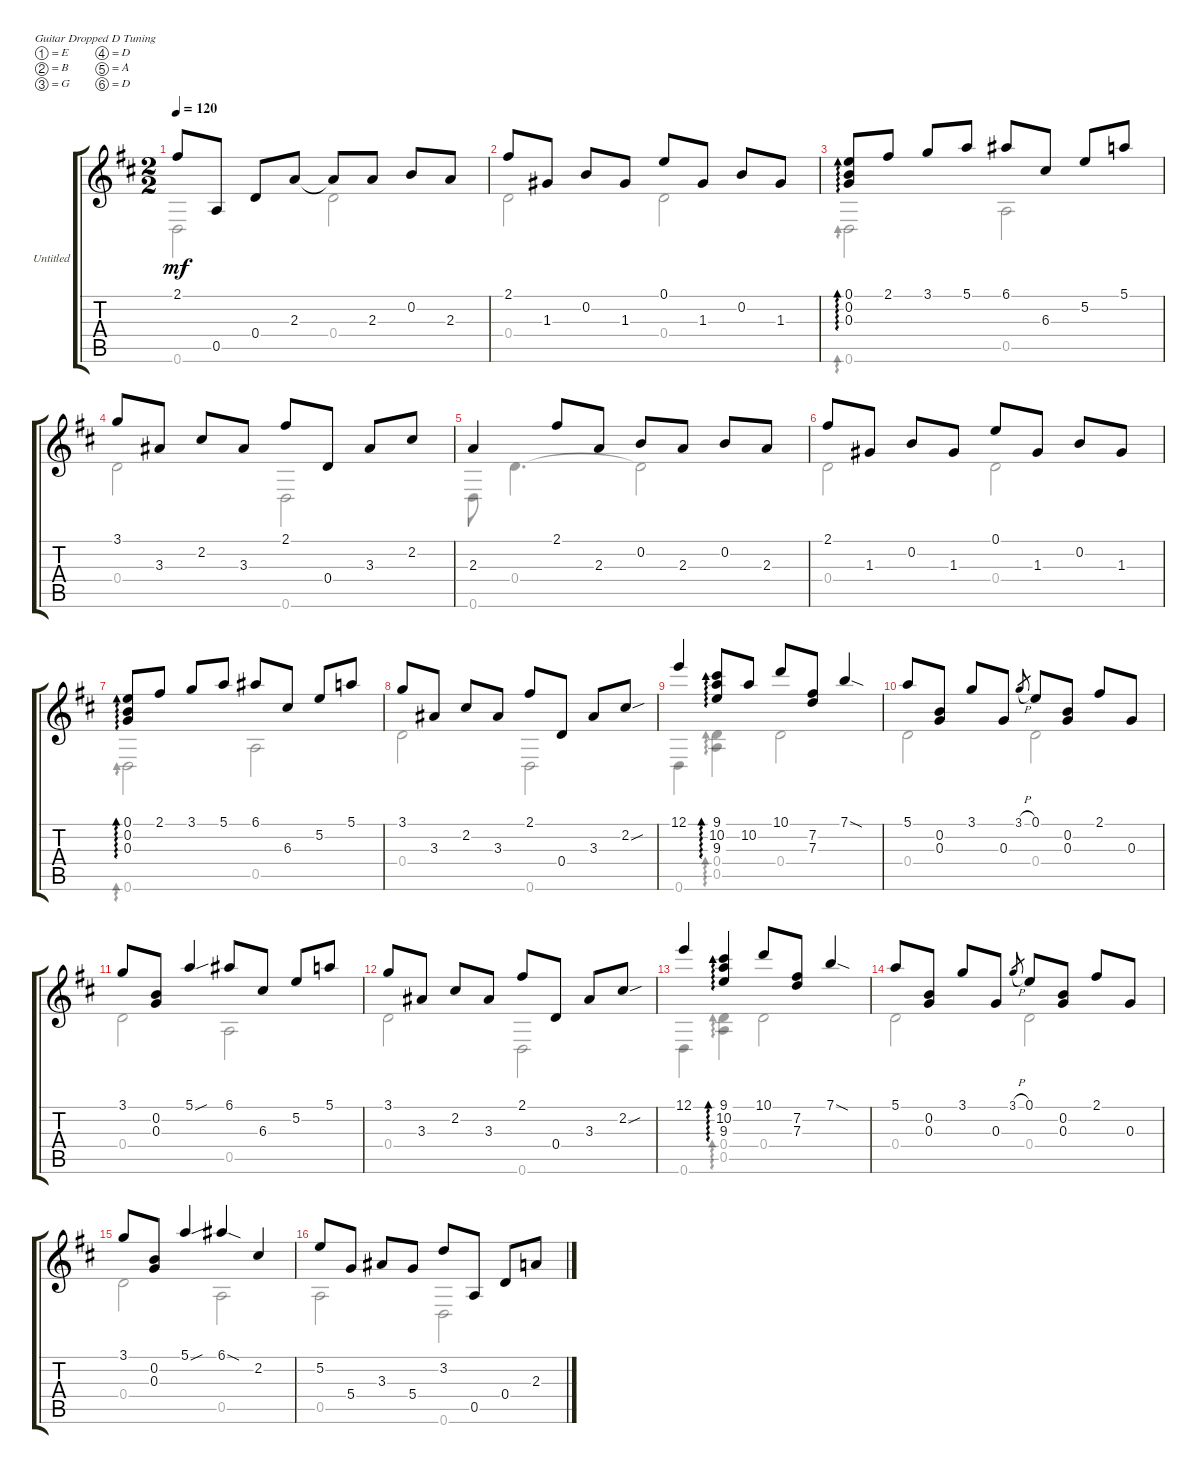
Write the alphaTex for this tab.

\bracketExtendMode groupsimilarinstruments
\firstSystemTrackNameOrientation horizontal
\otherSystemsTrackNameOrientation horizontal
\track ("Untitled" "Untitled") {instrument acousticguitarnylon}
\staff {score tabs}
\tuning (E4 B3 G3 D3 A2 D2)
\voice
\ts (2 2)
\tempo 120
\clef g2
\ks d
2.1.8{dy mf instrument acousticguitarnylon} 0.5.8 0.4.8 2.3.8 2.3{t}.8 2.3.8 0.2.8 2.3.8 |
2.1.8 1.3.8 0.2.8 1.3.8 0.1.8 1.3.8 0.2.8 1.3.8 |
(0.1 0.2 0.3).8{ad 0} 2.1.8 3.1.8 5.1.8 6.1.8 6.3.8 5.2.8 5.1.8 |
3.1.8 3.3.8 2.2.8 3.3.8 2.1.8 0.4.8 3.3.8 2.2.8 |
2.3.4 2.1.8 2.3.8 0.2.8 2.3.8 0.2.8 2.3.8 |
2.1.8 1.3.8 0.2.8 1.3.8 0.1.8 1.3.8 0.2.8 1.3.8 |
(0.1 0.2 0.3).8{ad 0} 2.1.8 3.1.8 5.1.8 6.1.8 6.3.8 5.2.8 5.1.8 |
3.1.8 3.3.8 2.2.8 3.3.8 2.1.8 0.4.8 3.3.8 2.2{sou}.8 |
12.1.4 (9.1 10.2 9.3).8{ad 0} 10.2.8 10.1.8 (7.2 7.3).8 7.1{sod}.4 |
5.1.8 (0.2 0.3).8 3.1.8 0.3.8 3.1{h}.8{gr} 0.1.8 (0.2 0.3).8 2.1.8 0.3.8 |
3.1.8 (0.2 0.3).8 5.1{sou}.4 6.1.8 6.3.8 5.2.8 5.1.8 |
3.1.8 3.3.8 2.2.8 3.3.8 2.1.8 0.4.8 3.3.8 2.2{sou}.8 |
12.1.4 (9.1 10.2 9.3).4{ad 0} 10.1.8 (7.2 7.3).8 7.1{sod}.4 |
5.1.8 (0.2 0.3).8 3.1.8 0.3.8 3.1{h}.8{gr} 0.1.8 (0.2 0.3).8 2.1.8 0.3.8 |
3.1.8 (0.2 0.3).8 5.1{sou}.4 6.1{sod}.4 2.2.4 |
5.2.8 5.4.8 3.3.8 5.4.8 3.2.8 0.5.8 0.4.8 2.3.8
\voice
\clef g2
\ottava regular
\simile none
\ks d
0.6.2{dy mf} 0.4.2 |
0.4.2 0.4.2 |
0.6.2{ad 0} 0.5.2 |
0.4.2 0.6.2 |
0.6.8 0.4.4{d} 0.4{t}.2 |
0.4.2 0.4.2 |
0.6.2{ad 0} 0.5.2 |
0.4.2 0.6.2 |
0.6.4 (0.4 0.5).4{ad 0} 0.4.2 |
0.4.2 0.4.2 |
0.4.2 0.5.2 |
0.4.2 0.6.2 |
0.6.4 (0.4 0.5).4{ad 0} 0.4.2 |
0.4.2 0.4.2 |
0.4.2 0.5.2 |
0.5.2 0.6.2
